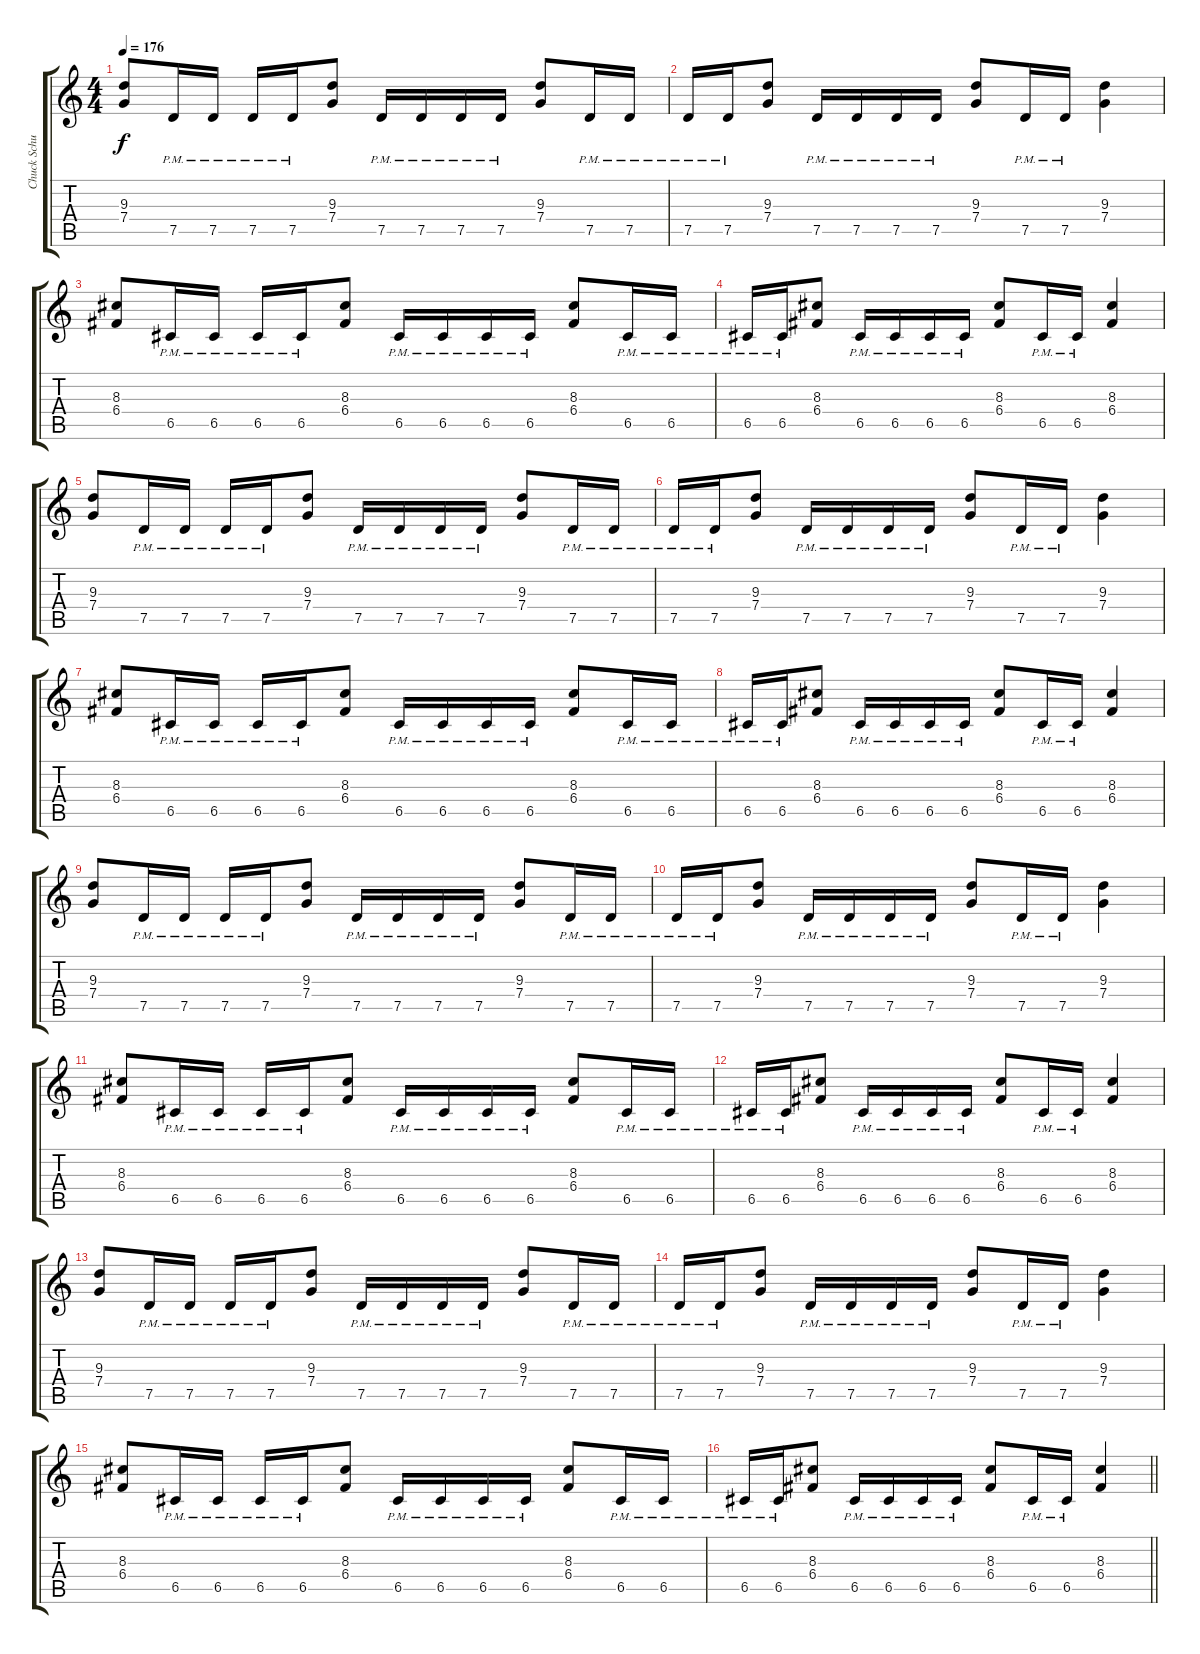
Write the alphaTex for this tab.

\track ("Chuck Schuldiner" "Chuck Schu") {instrument distortionguitar}
\staff {score tabs}
\tuning (D4 A3 F3 C3 G2 D2) {hide}
\ts (4 4)
\tempo 176
\clef g2
\ks c
(9.3 7.4).8{dy f} 7.5{pm}.16 7.5{pm}.16 7.5{pm}.16 7.5{pm}.16 (9.3 7.4).8 7.5{pm}.16 7.5{pm}.16 7.5{pm}.16 7.5{pm}.16 (9.3 7.4).8 7.5{pm}.16 7.5{pm}.16 |
7.5{pm}.16 7.5{pm}.16 (9.3 7.4).8 7.5{pm}.16 7.5{pm}.16 7.5{pm}.16 7.5{pm}.16 (9.3 7.4).8 7.5{pm}.16 7.5{pm}.16 (9.3 7.4).4 |
(8.3 6.4).8 6.5{pm}.16 6.5{pm}.16 6.5{pm}.16 6.5{pm}.16 (8.3 6.4).8 6.5{pm}.16 6.5{pm}.16 6.5{pm}.16 6.5{pm}.16 (8.3 6.4).8 6.5{pm}.16 6.5{pm}.16 |
6.5{pm}.16 6.5{pm}.16 (8.3 6.4).8 6.5{pm}.16 6.5{pm}.16 6.5{pm}.16 6.5{pm}.16 (8.3 6.4).8 6.5{pm}.16 6.5{pm}.16 (8.3 6.4).4 |
(9.3 7.4).8 7.5{pm}.16 7.5{pm}.16 7.5{pm}.16 7.5{pm}.16 (9.3 7.4).8 7.5{pm}.16 7.5{pm}.16 7.5{pm}.16 7.5{pm}.16 (9.3 7.4).8 7.5{pm}.16 7.5{pm}.16 |
7.5{pm}.16 7.5{pm}.16 (9.3 7.4).8 7.5{pm}.16 7.5{pm}.16 7.5{pm}.16 7.5{pm}.16 (9.3 7.4).8 7.5{pm}.16 7.5{pm}.16 (9.3 7.4).4 |
(8.3 6.4).8 6.5{pm}.16 6.5{pm}.16 6.5{pm}.16 6.5{pm}.16 (8.3 6.4).8 6.5{pm}.16 6.5{pm}.16 6.5{pm}.16 6.5{pm}.16 (8.3 6.4).8 6.5{pm}.16 6.5{pm}.16 |
6.5{pm}.16 6.5{pm}.16 (8.3 6.4).8 6.5{pm}.16 6.5{pm}.16 6.5{pm}.16 6.5{pm}.16 (8.3 6.4).8 6.5{pm}.16 6.5{pm}.16 (8.3 6.4).4 |
(9.3 7.4).8 7.5{pm}.16 7.5{pm}.16 7.5{pm}.16 7.5{pm}.16 (9.3 7.4).8 7.5{pm}.16 7.5{pm}.16 7.5{pm}.16 7.5{pm}.16 (9.3 7.4).8 7.5{pm}.16 7.5{pm}.16 |
7.5{pm}.16 7.5{pm}.16 (9.3 7.4).8 7.5{pm}.16 7.5{pm}.16 7.5{pm}.16 7.5{pm}.16 (9.3 7.4).8 7.5{pm}.16 7.5{pm}.16 (9.3 7.4).4 |
(8.3 6.4).8 6.5{pm}.16 6.5{pm}.16 6.5{pm}.16 6.5{pm}.16 (8.3 6.4).8 6.5{pm}.16 6.5{pm}.16 6.5{pm}.16 6.5{pm}.16 (8.3 6.4).8 6.5{pm}.16 6.5{pm}.16 |
6.5{pm}.16 6.5{pm}.16 (8.3 6.4).8 6.5{pm}.16 6.5{pm}.16 6.5{pm}.16 6.5{pm}.16 (8.3 6.4).8 6.5{pm}.16 6.5{pm}.16 (8.3 6.4).4 |
(9.3 7.4).8 7.5{pm}.16 7.5{pm}.16 7.5{pm}.16 7.5{pm}.16 (9.3 7.4).8 7.5{pm}.16 7.5{pm}.16 7.5{pm}.16 7.5{pm}.16 (9.3 7.4).8 7.5{pm}.16 7.5{pm}.16 |
7.5{pm}.16 7.5{pm}.16 (9.3 7.4).8 7.5{pm}.16 7.5{pm}.16 7.5{pm}.16 7.5{pm}.16 (9.3 7.4).8 7.5{pm}.16 7.5{pm}.16 (9.3 7.4).4 |
(8.3 6.4).8 6.5{pm}.16 6.5{pm}.16 6.5{pm}.16 6.5{pm}.16 (8.3 6.4).8 6.5{pm}.16 6.5{pm}.16 6.5{pm}.16 6.5{pm}.16 (8.3 6.4).8 6.5{pm}.16 6.5{pm}.16 |
\barLineRight lightlight
6.5{pm}.16 6.5{pm}.16 (8.3 6.4).8 6.5{pm}.16 6.5{pm}.16 6.5{pm}.16 6.5{pm}.16 (8.3 6.4).8 6.5{pm}.16 6.5{pm}.16 (8.3 6.4).4
